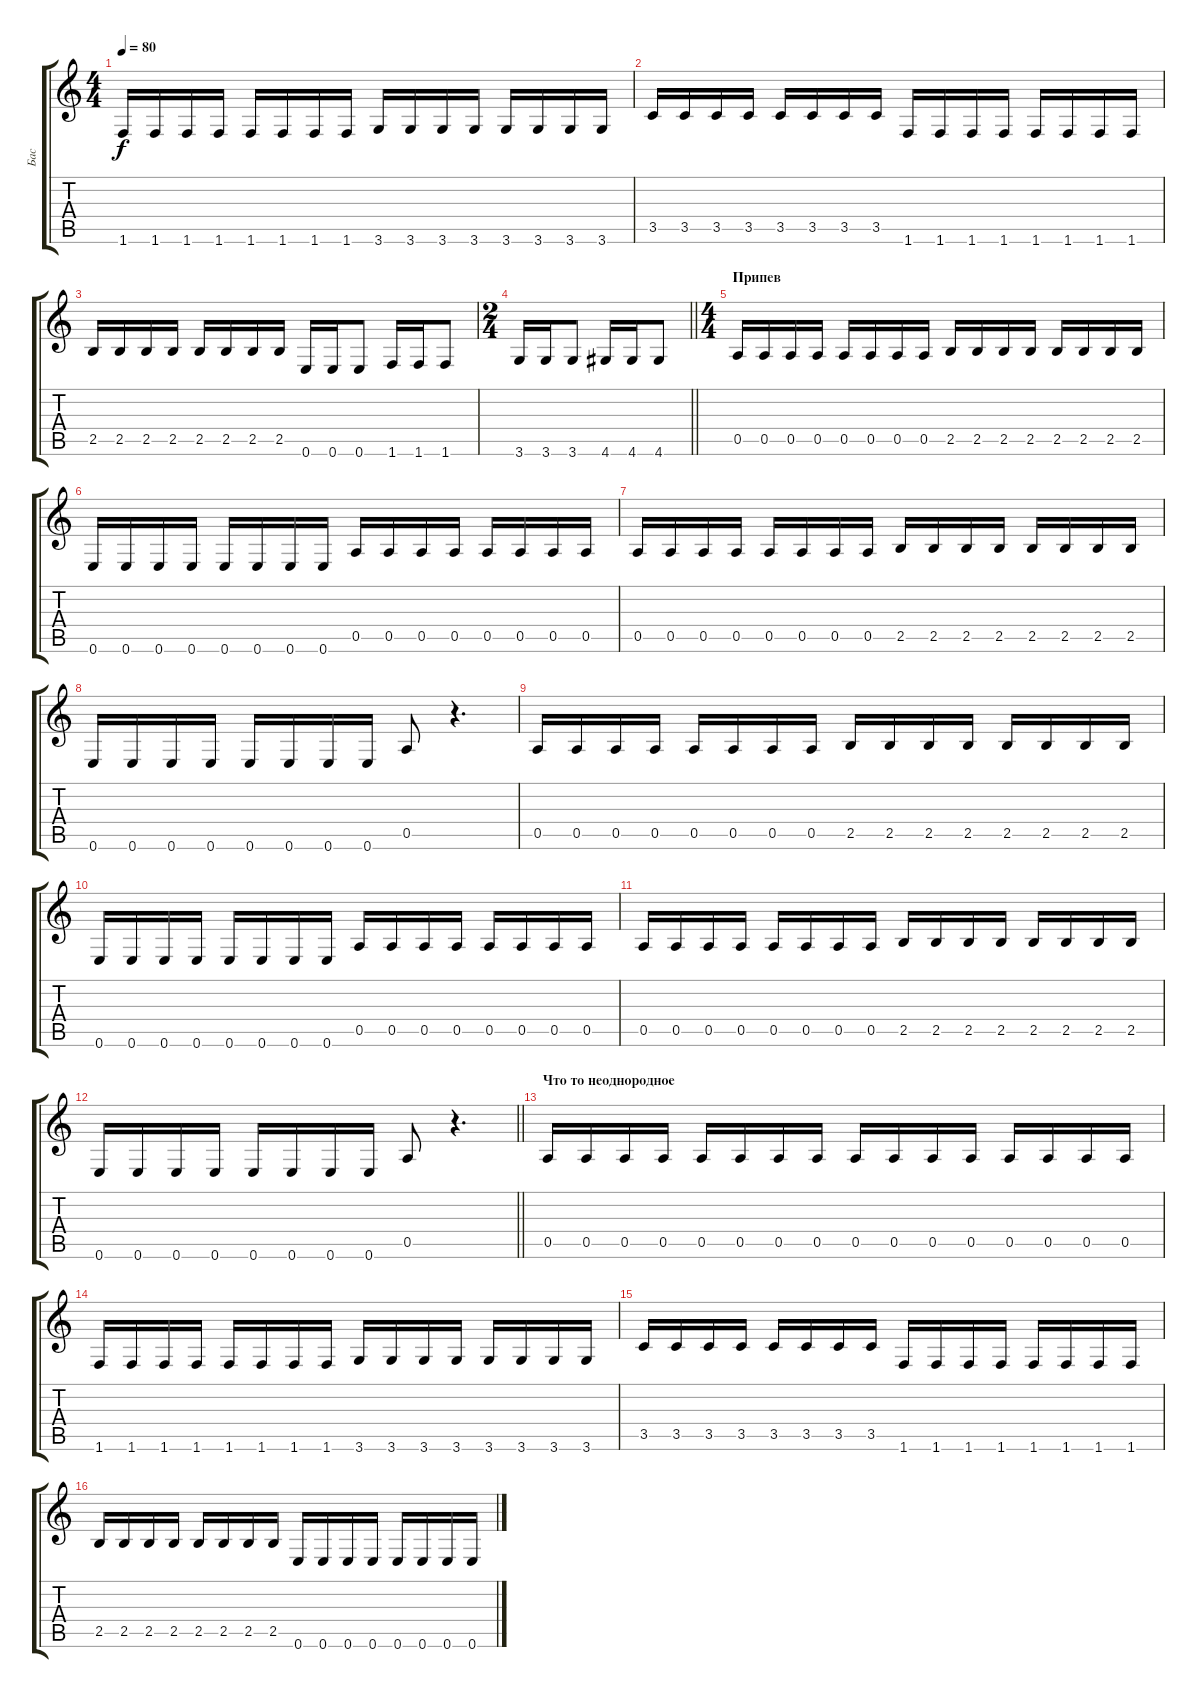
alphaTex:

\track ("Бас" "Бас") {instrument electricbassfinger}
\staff {score tabs}
\tuning (E4 B3 G3 D3 A2 E2) {hide}
\ts (4 4)
\tempo 80
\clef g2
\ks c
1.6.16{dy f} 1.6.16 1.6.16 1.6.16 1.6.16 1.6.16 1.6.16 1.6.16 3.6.16 3.6.16 3.6.16 3.6.16 3.6.16 3.6.16 3.6.16 3.6.16 |
3.5.16 3.5.16 3.5.16 3.5.16 3.5.16 3.5.16 3.5.16 3.5.16 1.6.16 1.6.16 1.6.16 1.6.16 1.6.16 1.6.16 1.6.16 1.6.16 |
2.5.16 2.5.16 2.5.16 2.5.16 2.5.16 2.5.16 2.5.16 2.5.16 0.6.16 0.6.16 0.6.8 1.6.16 1.6.16 1.6.8 |
\ts (2 4)
\barLineRight lightlight
3.6.16 3.6.16 3.6.8 4.6.16 4.6.16 4.6.8 |
\ts (4 4)
\section ("" "Припев ")
0.5.16 0.5.16 0.5.16 0.5.16 0.5.16 0.5.16 0.5.16 0.5.16 2.5.16 2.5.16 2.5.16 2.5.16 2.5.16 2.5.16 2.5.16 2.5.16 |
0.6.16 0.6.16 0.6.16 0.6.16 0.6.16 0.6.16 0.6.16 0.6.16 0.5.16 0.5.16 0.5.16 0.5.16 0.5.16 0.5.16 0.5.16 0.5.16 |
0.5.16 0.5.16 0.5.16 0.5.16 0.5.16 0.5.16 0.5.16 0.5.16 2.5.16 2.5.16 2.5.16 2.5.16 2.5.16 2.5.16 2.5.16 2.5.16 |
0.6.16 0.6.16 0.6.16 0.6.16 0.6.16 0.6.16 0.6.16 0.6.16 0.5.8 r.4{d} |
0.5.16 0.5.16 0.5.16 0.5.16 0.5.16 0.5.16 0.5.16 0.5.16 2.5.16 2.5.16 2.5.16 2.5.16 2.5.16 2.5.16 2.5.16 2.5.16 |
0.6.16 0.6.16 0.6.16 0.6.16 0.6.16 0.6.16 0.6.16 0.6.16 0.5.16 0.5.16 0.5.16 0.5.16 0.5.16 0.5.16 0.5.16 0.5.16 |
0.5.16 0.5.16 0.5.16 0.5.16 0.5.16 0.5.16 0.5.16 0.5.16 2.5.16 2.5.16 2.5.16 2.5.16 2.5.16 2.5.16 2.5.16 2.5.16 |
\barLineRight lightlight
0.6.16 0.6.16 0.6.16 0.6.16 0.6.16 0.6.16 0.6.16 0.6.16 0.5.8 r.4{d} |
\section ("" "Что то неоднородное")
0.5.16 0.5.16 0.5.16 0.5.16 0.5.16 0.5.16 0.5.16 0.5.16 0.5.16 0.5.16 0.5.16 0.5.16 0.5.16 0.5.16 0.5.16 0.5.16 |
1.6.16 1.6.16 1.6.16 1.6.16 1.6.16 1.6.16 1.6.16 1.6.16 3.6.16 3.6.16 3.6.16 3.6.16 3.6.16 3.6.16 3.6.16 3.6.16 |
3.5.16 3.5.16 3.5.16 3.5.16 3.5.16 3.5.16 3.5.16 3.5.16 1.6.16 1.6.16 1.6.16 1.6.16 1.6.16 1.6.16 1.6.16 1.6.16 |
2.5.16 2.5.16 2.5.16 2.5.16 2.5.16 2.5.16 2.5.16 2.5.16 0.6.16 0.6.16 0.6.16 0.6.16 0.6.16 0.6.16 0.6.16 0.6.16
